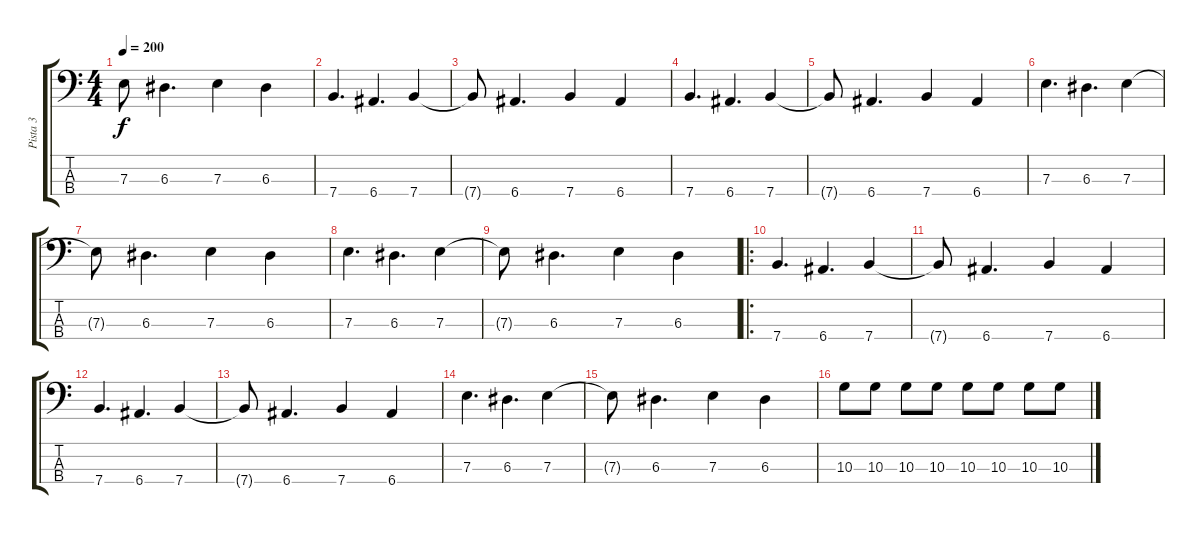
\track ("Pista 3" "Pista 3") {instrument electricbasspick}
\staff {score tabs}
\tuning (G2 D2 A1 E1) {hide}
\ts (4 4)
\tempo 200
\clef f4
\ks c
7.3{t}.8{dy f} 6.3.4{d} 7.3.4 6.3.4 |
7.4.4{d} 6.4.4{d} 7.4.4 |
7.4{t}.8 6.4.4{d} 7.4.4 6.4.4 |
7.4.4{d} 6.4.4{d} 7.4.4 |
7.4{t}.8 6.4.4{d} 7.4.4 6.4.4 |
7.3.4{d} 6.3.4{d} 7.3.4 |
7.3{t}.8 6.3.4{d} 7.3.4 6.3.4 |
7.3.4{d} 6.3.4{d} 7.3.4 |
7.3{t}.8 6.3.4{d} 7.3.4 6.3.4 |
\ro
7.4.4{d} 6.4.4{d} 7.4.4 |
7.4{t}.8 6.4.4{d} 7.4.4 6.4.4 |
7.4.4{d} 6.4.4{d} 7.4.4 |
7.4{t}.8 6.4.4{d} 7.4.4 6.4.4 |
7.3.4{d} 6.3.4{d} 7.3.4 |
7.3{t}.8 6.3.4{d} 7.3.4 6.3.4 |
10.3.8 10.3.8 10.3.8 10.3.8 10.3.8 10.3.8 10.3.8 10.3.8
